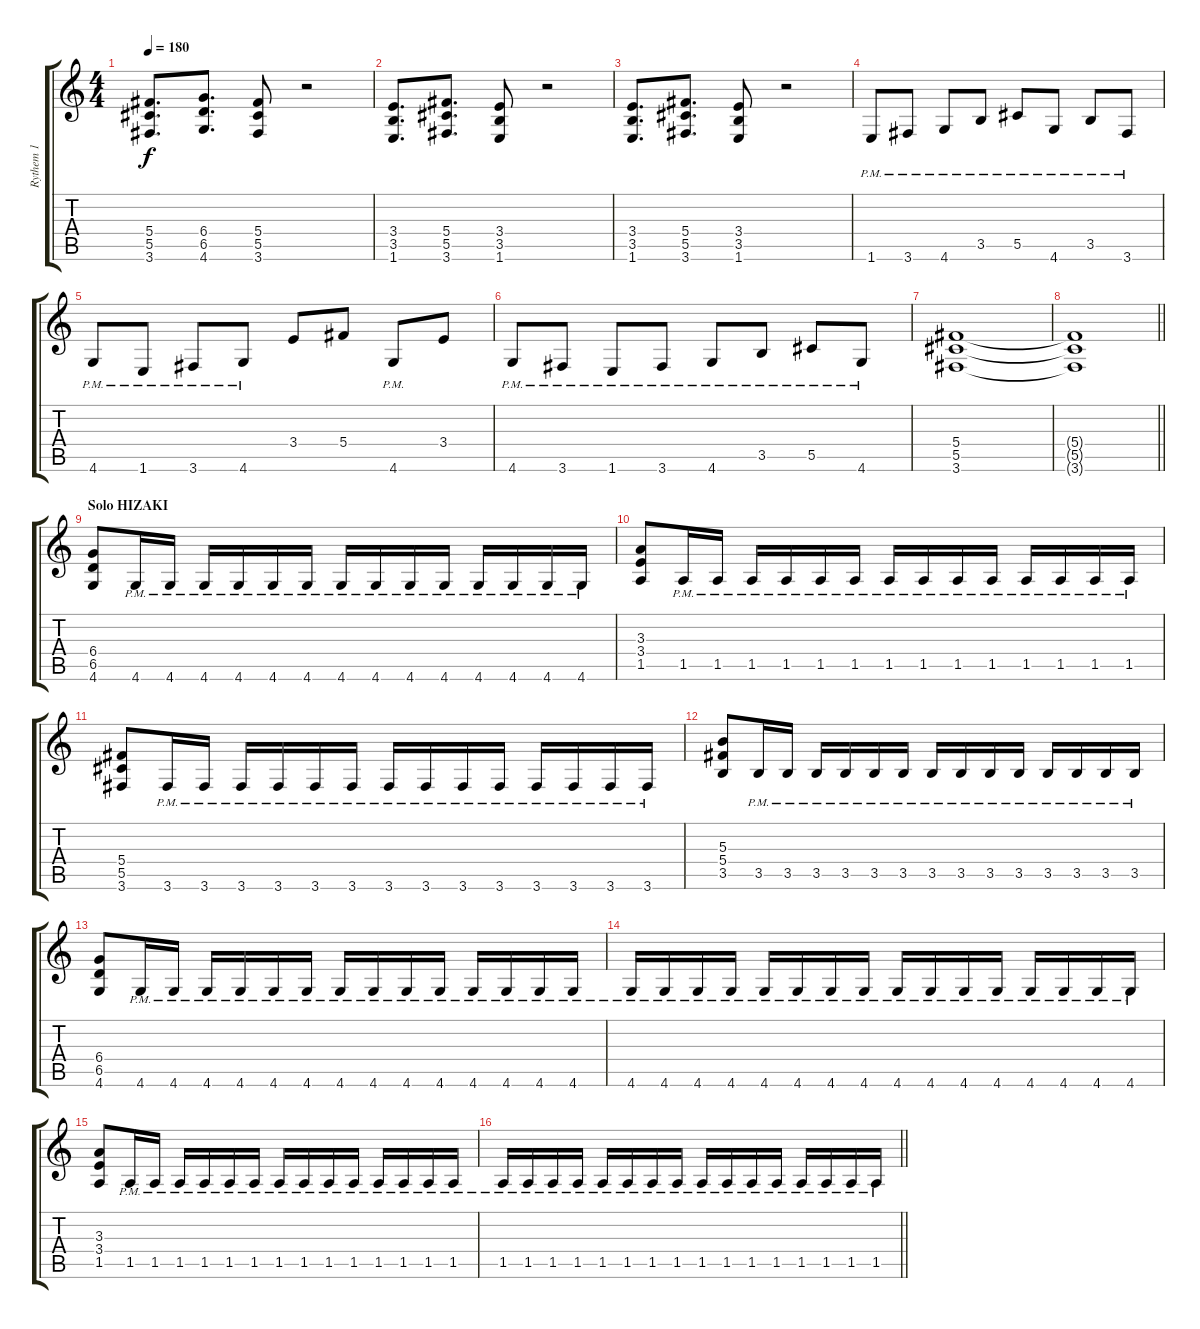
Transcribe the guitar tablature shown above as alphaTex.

\track ("Rythem 1" "Rythem 1") {instrument overdrivenguitar}
\staff {score tabs}
\tuning (Eb4 Bb3 Gb3 Db3 Ab2 Eb2) {hide}
\ts (4 4)
\tempo 180
\clef g2
\ks c
(5.4 5.5 3.6).8{d dy f} (6.4 6.5 4.6).8{d} (5.4 5.5 3.6).8 r.2 |
(3.4 3.5 1.6).8{d} (5.4 5.5 3.6).8{d} (3.4 3.5 1.6).8 r.2 |
(3.4 3.5 1.6).8{d} (5.4 5.5 3.6).8{d} (3.4 3.5 1.6).8 r.2 |
1.6{pm}.8 3.6{pm}.8 4.6{pm}.8 3.5{pm}.8 5.5{pm}.8 4.6{pm}.8 3.5{pm}.8 3.6{pm}.8 |
4.6{pm}.8 1.6{pm}.8 3.6{pm}.8 4.6{pm}.8 3.4.8 5.4.8 4.6{pm}.8 3.4.8 |
4.6{pm}.8 3.6{pm}.8 1.6{pm}.8 3.6{pm}.8 4.6{pm}.8 3.5{pm}.8 5.5{pm}.8 4.6{pm}.8 |
(5.4 5.5 3.6).1 |
\barLineRight lightlight
(5.4{t} 5.5{t} 3.6{t}).1 |
\section ("" "Solo HIZAKI")
(6.4 6.5 4.6).8 4.6{pm}.16 4.6{pm}.16 4.6{pm}.16 4.6{pm}.16 4.6{pm}.16 4.6{pm}.16 4.6{pm}.16 4.6{pm}.16 4.6{pm}.16 4.6{pm}.16 4.6{pm}.16 4.6{pm}.16 4.6{pm}.16 4.6{pm}.16 |
(3.3 3.4 1.5).8 1.5{pm}.16 1.5{pm}.16 1.5{pm}.16 1.5{pm}.16 1.5{pm}.16 1.5{pm}.16 1.5{pm}.16 1.5{pm}.16 1.5{pm}.16 1.5{pm}.16 1.5{pm}.16 1.5{pm}.16 1.5{pm}.16 1.5{pm}.16 |
(5.4 5.5 3.6).8 3.6{pm}.16 3.6{pm}.16 3.6{pm}.16 3.6{pm}.16 3.6{pm}.16 3.6{pm}.16 3.6{pm}.16 3.6{pm}.16 3.6{pm}.16 3.6{pm}.16 3.6{pm}.16 3.6{pm}.16 3.6{pm}.16 3.6{pm}.16 |
(5.3 5.4 3.5).8 3.5{pm}.16 3.5{pm}.16 3.5{pm}.16 3.5{pm}.16 3.5{pm}.16 3.5{pm}.16 3.5{pm}.16 3.5{pm}.16 3.5{pm}.16 3.5{pm}.16 3.5{pm}.16 3.5{pm}.16 3.5{pm}.16 3.5{pm}.16 |
(6.4 6.5 4.6).8 4.6{pm}.16 4.6{pm}.16 4.6{pm}.16 4.6{pm}.16 4.6{pm}.16 4.6{pm}.16 4.6{pm}.16 4.6{pm}.16 4.6{pm}.16 4.6{pm}.16 4.6{pm}.16 4.6{pm}.16 4.6{pm}.16 4.6{pm}.16 |
4.6{pm}.16 4.6{pm}.16 4.6{pm}.16 4.6{pm}.16 4.6{pm}.16 4.6{pm}.16 4.6{pm}.16 4.6{pm}.16 4.6{pm}.16 4.6{pm}.16 4.6{pm}.16 4.6{pm}.16 4.6{pm}.16 4.6{pm}.16 4.6{pm}.16 4.6{pm}.16 |
(3.3 3.4 1.5).8 1.5{pm}.16 1.5{pm}.16 1.5{pm}.16 1.5{pm}.16 1.5{pm}.16 1.5{pm}.16 1.5{pm}.16 1.5{pm}.16 1.5{pm}.16 1.5{pm}.16 1.5{pm}.16 1.5{pm}.16 1.5{pm}.16 1.5{pm}.16 |
\barLineRight lightlight
1.5{pm}.16 1.5{pm}.16 1.5{pm}.16 1.5{pm}.16 1.5{pm}.16 1.5{pm}.16 1.5{pm}.16 1.5{pm}.16 1.5{pm}.16 1.5{pm}.16 1.5{pm}.16 1.5{pm}.16 1.5{pm}.16 1.5{pm}.16 1.5{pm}.16 1.5{pm}.16
